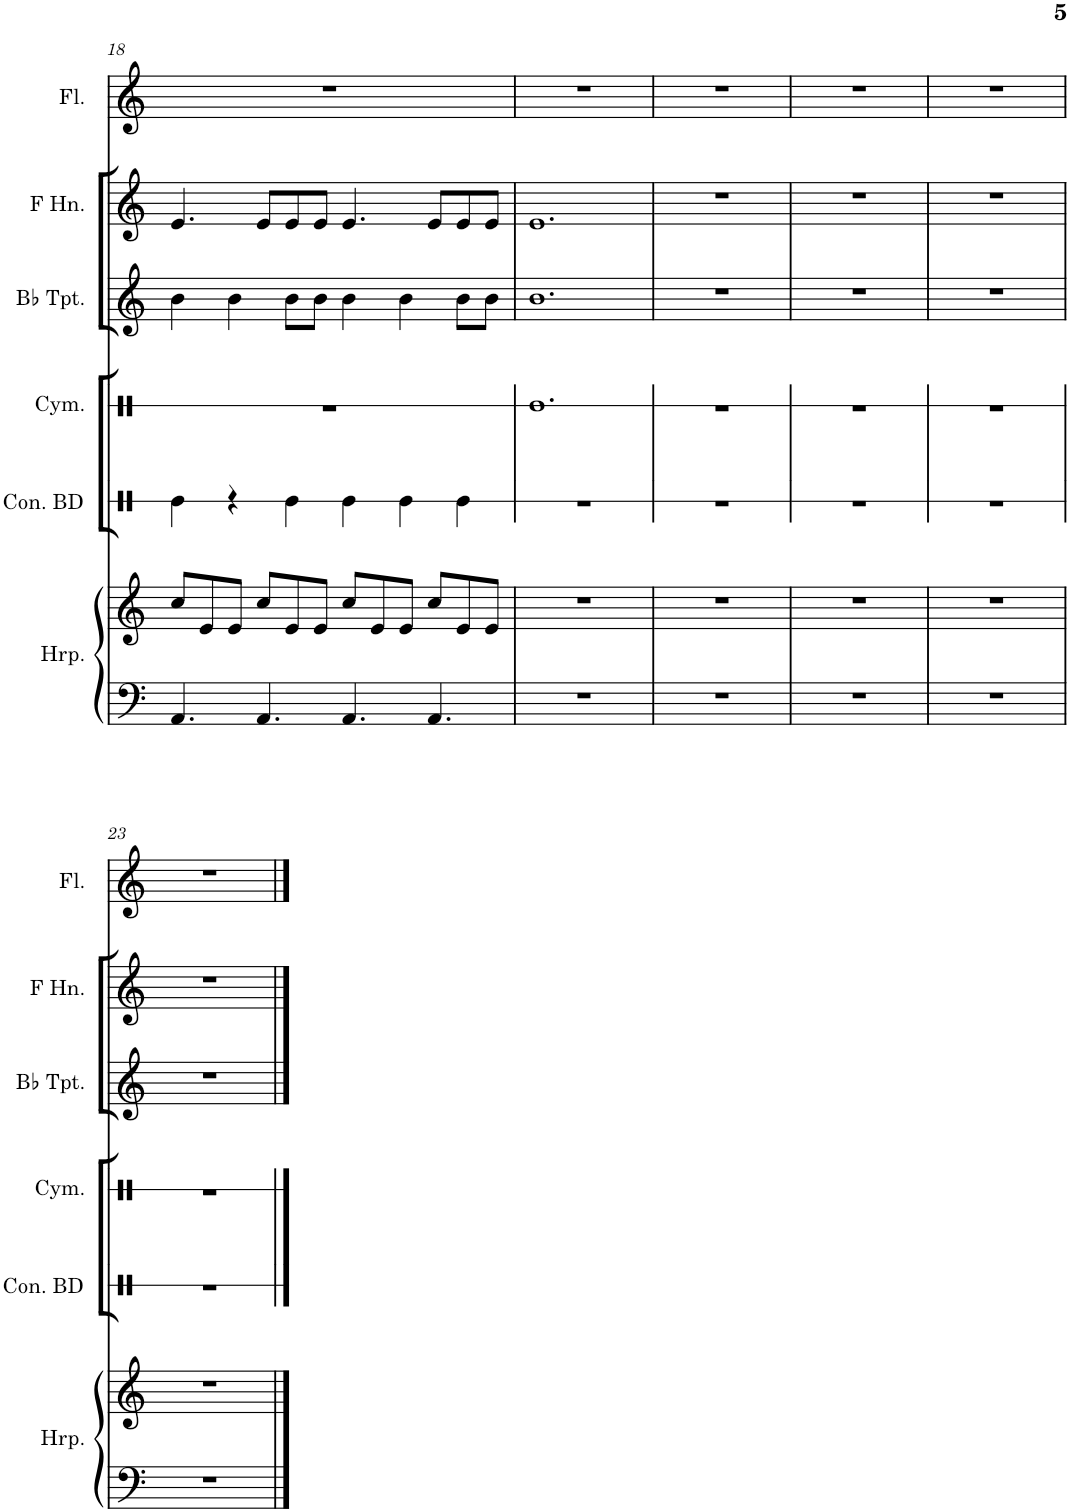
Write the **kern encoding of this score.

**kern	**kern	**kern	**kern	**kern	**kern	**kern
*part6	*part6	*part5	*part4	*part3	*part2	*part1
*staff7	*staff6	*staff5	*staff4	*staff3	*staff2	*staff1
*I"Harp	*	*I"Concert Bass Drum	*I"Cymbal	*I"Bb Trumpet	*I"2x Horn in F	*I"Flute
*I'Hrp.	*	*I'Con. BD	*I'Cym.	*I'Bb Tpt.	*	*I'Fl.
!!LO:PB:g=z
*clefF4	*clefG2	*clefX	*clefX	*clefG2	*clefG2	*clefG2
*	*	*	*	*Trd1c2	*Trd4c7	*
*k[]	*k[]	*k[]	*k[]	*k[]	*k[]	*k[]
*M12/8	*M12/8	*M12/8	*M12/8	*M12/8	*M12/8	*M12/8
=18	=18	=18	=18	=18	=18	=18
4.AA/	8cc/L	4Re\	1.r	4b\	4.e/	1.r
.	8e/	.	.	.	.	.
.	8e/J	4r	.	4b\	.	.
4.AA/	8cc/L	.	.	.	8e/L	.
.	8e/	4Re\	.	8b\L	8e/	.
.	8e/J	.	.	8b\J	8e/J	.
4.AA/	8cc/L	4Re\	.	4b\	4.e/	.
.	8e/	.	.	.	.	.
.	8e/J	4Re\	.	4b\	.	.
4.AA/	8cc/L	.	.	.	8e/L	.
.	8e/	4Re\	.	8b\L	8e/	.
.	8e/J	.	.	8b\J	8e/J	.
=19	=19	=19	=19	=19	=19	=19
1.r	1.r	1.r	1.Re	1.b	1.e	1.r
=20	=20	=20	=20	=20	=20	=20
1.r	1.r	1.r	1.r	1.r	1.r	1.r
=21	=21	=21	=21	=21	=21	=21
1.r	1.r	1.r	1.r	1.r	1.r	1.r
=22	=22	=22	=22	=22	=22	=22
1.r	1.r	1.r	1.r	1.r	1.r	1.r
!!LO:LB:g=z
=23	=23	=23	=23	=23	=23	=23
1.r	1.r	1.r	1.r	1.r	1.r	1.r
==	==	==	==	==	==	==
*-	*-	*-	*-	*-	*-	*-
